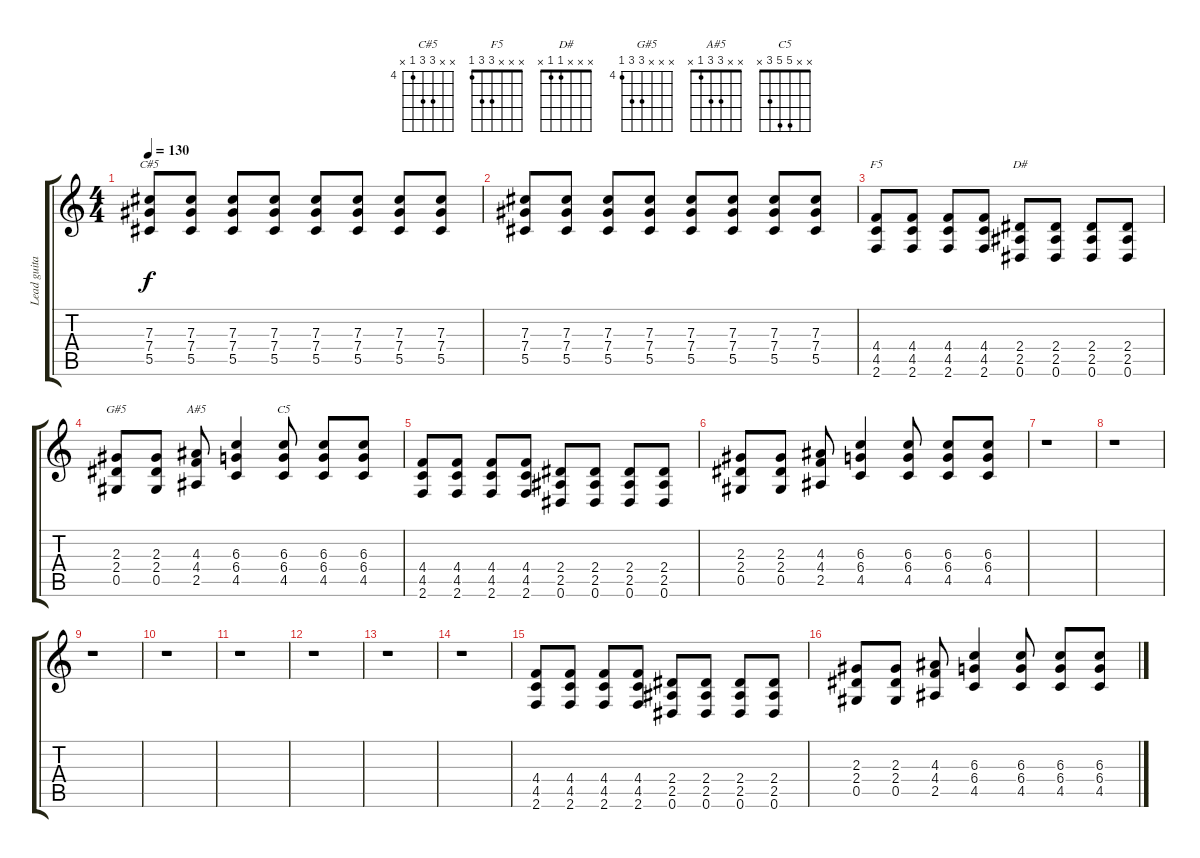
\track ("Lead guitar (distortion)" "Lead guita") {instrument overdrivenguitar}
\staff {score tabs}
\tuning (Eb4 Bb3 Gb3 Db3 Ab2 Eb2) {hide}
\chord ("C#5" x x 6 6 4 x) {firstfret 4}
\chord ("F5" x x x 3 3 1)
\chord ("D#" x x x 1 1 x)
\chord ("G#5" x x x 6 6 4) {firstfret 4}
\chord ("A#5" x x 3 3 1 x)
\chord ("C5" x x 5 5 3 x)
\ts (4 4)
\tempo 130
\clef g2
\ks c
(7.3 7.4 5.5).8{ch "C#5" dy f} (7.3 7.4 5.5).8 (7.3 7.4 5.5).8 (7.3 7.4 5.5).8 (7.3 7.4 5.5).8 (7.3 7.4 5.5).8 (7.3 7.4 5.5).8 (7.3 7.4 5.5).8 |
(7.3 7.4 5.5).8 (7.3 7.4 5.5).8 (7.3 7.4 5.5).8 (7.3 7.4 5.5).8 (7.3 7.4 5.5).8 (7.3 7.4 5.5).8 (7.3 7.4 5.5).8 (7.3 7.4 5.5).8 |
(4.4 4.5 2.6).8{ch "F5"} (4.4 4.5 2.6).8 (4.4 4.5 2.6).8 (4.4 4.5 2.6).8 (2.4 2.5 0.6).8{ch "D#"} (2.4 2.5 0.6).8 (2.4 2.5 0.6).8 (2.4 2.5 0.6).8 |
(2.3 2.4 0.5).8{ch "G#5"} (2.3 2.4 0.5).8 (4.3 4.4 2.5).8{ch "A#5"} (6.3 6.4 4.5).4 (6.3 6.4 4.5).8{ch "C5"} (6.3 6.4 4.5).8 (6.3 6.4 4.5).8 |
(4.4 4.5 2.6).8 (4.4 4.5 2.6).8 (4.4 4.5 2.6).8 (4.4 4.5 2.6).8 (2.4 2.5 0.6).8 (2.4 2.5 0.6).8 (2.4 2.5 0.6).8 (2.4 2.5 0.6).8 |
(2.3 2.4 0.5).8 (2.3 2.4 0.5).8 (4.3 4.4 2.5).8 (6.3 6.4 4.5).4 (6.3 6.4 4.5).8 (6.3 6.4 4.5).8 (6.3 6.4 4.5).8 |
r.1 |
r.1 |
r.1 |
r.1 |
r.1 |
r.1 |
r.1 |
r.1 |
(4.4 4.5 2.6).8 (4.4 4.5 2.6).8 (4.4 4.5 2.6).8 (4.4 4.5 2.6).8 (2.4 2.5 0.6).8 (2.4 2.5 0.6).8 (2.4 2.5 0.6).8 (2.4 2.5 0.6).8 |
(2.3 2.4 0.5).8 (2.3 2.4 0.5).8 (4.3 4.4 2.5).8 (6.3 6.4 4.5).4 (6.3 6.4 4.5).8 (6.3 6.4 4.5).8 (6.3 6.4 4.5).8
